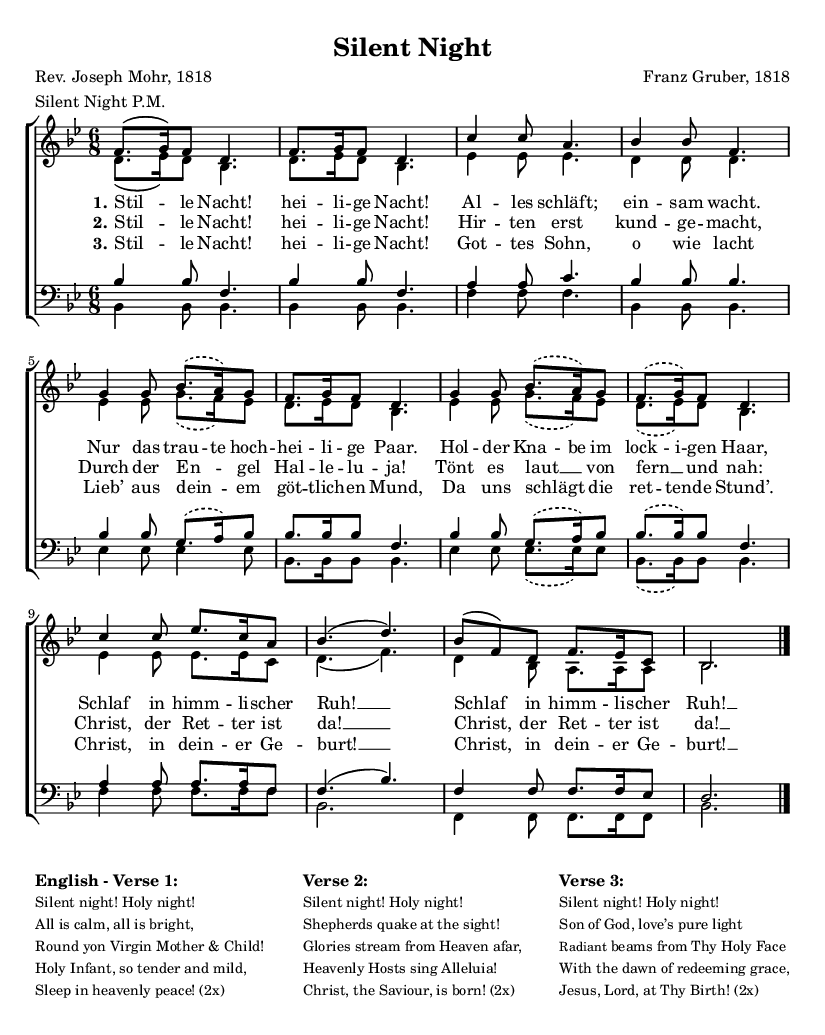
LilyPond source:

\header {
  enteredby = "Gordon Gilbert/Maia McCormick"
  composer = "Franz Gruber, 1818"
  poet = "Rev. Joseph Mohr, 1818"
  date="trans 1863 by Jane Campbell"
  title = "Silent Night"
  metre = "Silent Night P.M."
  meter = \metre
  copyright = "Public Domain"
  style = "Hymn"
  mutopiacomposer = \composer
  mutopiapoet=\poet
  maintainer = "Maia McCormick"
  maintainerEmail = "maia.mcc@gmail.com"
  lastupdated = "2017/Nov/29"
}

\version "2.14.2"

\include "header.ly"

global= {
  \preamble

  \time 6/8
  \key bes \major
}

sop = \context Voice = "sop"    {
  \voiceOne
  f'8.( g'16) f'8 d'4.
  f'8. g'16 f'8 d'4.
  c''4 c''8 a'4. bes'4 bes'8 f'4.
  \slurDashed
  g'4 g'8 bes'8.( a'16) g'8 f'8. g'16 f'8 d'4.
  g'4 g'8 bes'8.( a'16) g'8 f'8.( g'16) f'8 d'4.
  \slurSolid
  c''4 c''8 ees''8. c''16 a'8 bes'4.( d'')
  bes'8( f') d' f'8. ees'16 c'8 bes2. \bar "|."
}

alto=\context Voice = "alto"   {
  \voiceTwo
  d'8.( ees'16) d'8 bes4.
  d'8. ees'16 d'8 bes4.
  ees'4 ees'8 ees'4. d'4 d'8 d'4.
  \slurDashed
  ees'4 ees'8 g'8.( f'16) ees'8 d'8. ees'16 d'8 bes4.
  ees'4 ees'8 g'8.( f'16) ees'8 d'8.( ees'16) d'8 bes4.
  \slurSolid
  ees'4 ees'8 ees'8. ees'16 c'8 d'4.( f')
  d'4 bes8 a8. a16 a8 bes2.
}

tenor = \context Voice = "tenor"   {
  \voiceOne
  bes4 bes8 f4.
  bes4 bes8 f4.
  a4 a8 c'4. bes4 bes8 bes4.
  \slurDashed
  bes4 bes8 g8.( a16) bes8 bes8. bes16 bes8 f4.
  bes4 bes8 \slurDashed g8.( a16) bes8 bes8.( bes16) bes8 f4.
  \slurSolid
  a4 a8 a8. a16 f8 f4.( bes)
  f4 f8 f8. f16 ees8 d2.
}

bass = \context Voice = "bass"   {
  \voiceTwo
  bes,4 bes,8 bes,4.
  bes,4 bes,8 bes,4.
  f4 f8 f4. bes,4 bes,8 bes,4.
  ees4 ees8 ees4 ees8 bes,8. bes,16 bes,8 bes,4.
  ees4 \slurDashed ees8 ees8.( es16) ees8 bes,8.( bes,16) bes,8 bes,4.
  \slurSolid
  f4 f8 f8. f16 f8 bes,2.
  f,4 f,8 f,8. f,16 f,8 bes,2.
}
accomp=\chordmode {

}



stanzaa = \lyricmode {
  Stil -- le Nacht!
  hei -- li -- ge Nacht!
  Al -- les schläft;
  ein -- sam wacht.
  Nur das
  \set ignoreMelismata = ##t
  trau -- te hoch -- hei -- li -- ge Paar.
  Hol -- der Kna -- be im lock -- i -- gen Haar,
  \unset ignoreMelismata
  Schlaf in himm -- li -- scher Ruh! __
  Schlaf in himm -- li -- scher Ruh! __
}

stanzab = \lyricmode {
    Stil -- le Nacht!
    hei -- li -- ge Nacht!
    Hir -- ten erst kund -- ge -- macht,
    Durch der En -- gel Hal -- le -- lu -- ja!
    Tönt es laut __ von fern __ und nah:
    Christ, der Ret -- ter ist da! __
    Christ, der Ret -- ter ist da! __
  }

stanzac = \lyricmode {
  Stil -- le Nacht!
  hei -- li -- ge Nacht!
  Got -- tes Sohn, o wie lacht
  Lieb’ aus dein -- em göt -- tlich -- en Mund,
  Da uns schlägt die
  \set ignoreMelismata = ##t
  ret -- ten -- de Stund’.
  \unset ignoreMelismata
  Christ, in dein -- er Ge -- burt! __
  Christ, in dein -- er Ge -- burt! __
}

stanzad = \lyricmode {

}
stanzae = \lyricmode {

}
stanzaf = \lyricmode {

}

verses = \markup{
  \fill-line {
    \column{
      \line { \bold "English - Verse 1:" }
      \smaller {
        \line{ Silent night! Holy night!}
        \line{ All is calm, all is bright,}
        \line{ Round yon Virgin Mother & Child!}
        \line{ Holy Infant, so tender and mild,}
        \line{ Sleep in heavenly peace! (2x) }
      }
    }
    \column{
      \line { \bold "Verse 2:" }
      \smaller {
        \line{ Silent night! Holy night! }
        \line{ Shepherds quake at the sight! }
        \line{ Glories stream from Heaven afar, }
        \line{ Heavenly Hosts sing Alleluia! }
        \line{ Christ, the Saviour, is born! (2x) }
      }
    }
    \column{
      \line { \bold "Verse 3:" }
      \smaller {
        \line{ Silent night! Holy night! }
        \line{ Son of God, love’s pure light }
        \line{\smaller Radiant beams from Thy Holy Face }
        \line{ With the dawn of redeeming grace, }
        \line{ Jesus, Lord, at Thy Birth! (2x) }
      }
    }
  }
}

\score {
  \context ChoirStaff <<
    \context ChordNames \accomp
    \unset ChoirStaff.melismaBusyProperties
    \context Staff ="upper"  { \clef "G" <<
      \global
      \sop
      \alto
    >>}

    \lyricsto "sop" \context Lyrics = "stanza-1" {
      \set stanza = "1."
      \stanzaa }
    \lyricsto "sop" \context Lyrics = "stanza-2" {
      \set stanza = "2."
      \stanzab }
    \lyricsto "sop" \context Lyrics = "stanza-3" {
      \set stanza = "3."
      \stanzac }
                                %	\lyricsto "sop" \context Lyrics = "stanza-4" {
                                %		\set stanza = "4."
                                %			\stanzad }
                                %	\lyricsto "sop" \context Lyrics = "stanza-5" {
                                %		\set stanza = "5."
                                %			\stanzae }
                                %	\lyricsto "sop" \context Lyrics = "stanza-6" {
                                %		\set stanza = "6."
                                %			\stanzaf }
    \context Staff = "lower"  { \clef "F"<<
      \global
      \tenor
      \bass
    >>}
  >>
}
\verses
